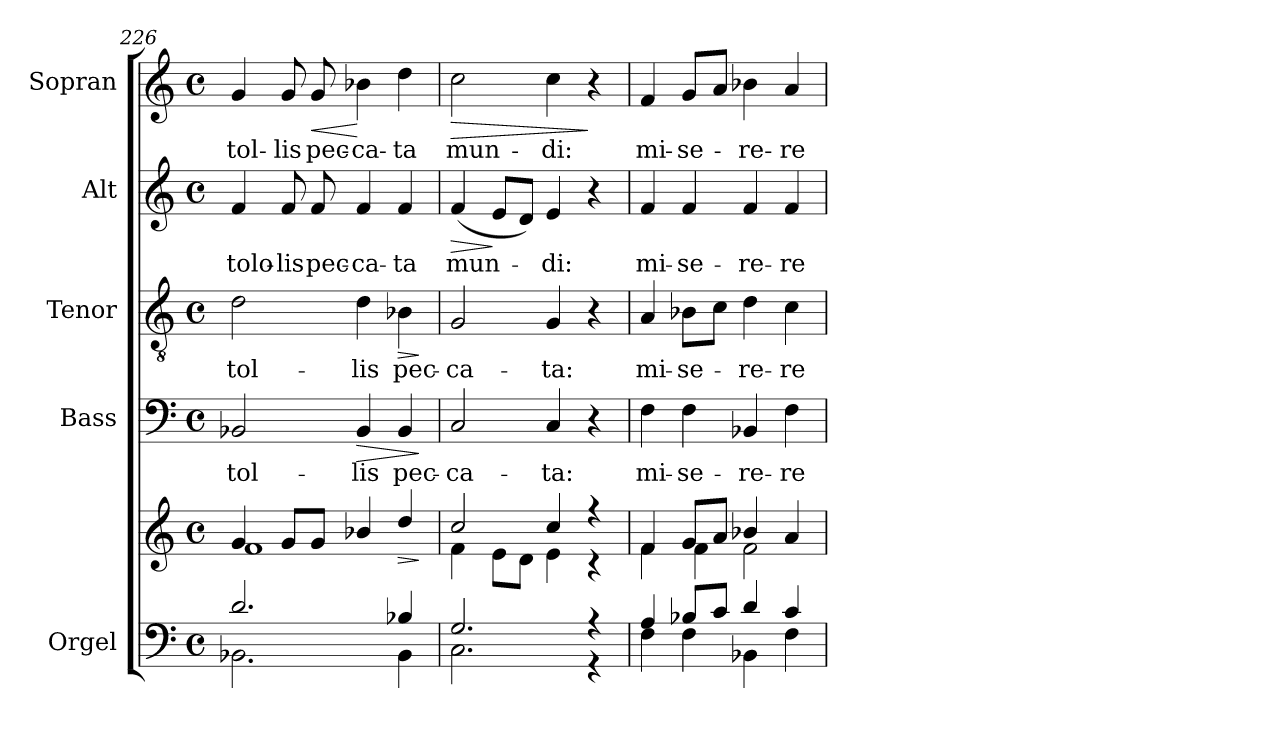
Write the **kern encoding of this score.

**kern	**kern	**dynam	**kern	**text	**dynam	**kern	**text	**dynam	**kern	**text	**dynam	**kern	**text	**dynam
*part5	*part5	*part5	*part4	*part4	*part4	*part3	*part3	*part3	*part2	*part2	*part2	*part1	*part1	*part1
*staff6	*staff5	*staff5/6	*staff4	*staff4	*staff4	*staff3	*staff3	*staff3	*staff2	*staff2	*staff2	*staff1	*staff1	*staff1
*I"Orgel	*	*	*I"Bass	*	*	*I"Tenor	*	*	*I"Alt	*	*	*I"Sopran	*	*
*I'Org.	*	*	*I'B.	*	*	*I'T.	*	*	*I'A.	*	*	*I'S.	*	*
!!LO:PB:g=z
*clefF4	*clefG2	*	*clefF4	*	*	*clefGv2	*	*	*clefG2	*	*	*clefG2	*	*
*k[]	*k[]	*	*k[]	*	*	*k[]	*	*	*k[]	*	*	*k[]	*	*
*C:	*C:	*	*C:	*	*	*C:	*	*	*C:	*	*	*C:	*	*
*M4/4	*M4/4	*	*M4/4	*	*	*M4/4	*	*	*M4/4	*	*	*M4/4	*	*
*met(c)	*met(c)	*	*met(c)	*	*	*met(c)	*	*	*met(c)	*	*	*met(c)	*	*
=226	=226	=226	=226	=226	=226	=226	=226	=226	=226	=226	=226	=226	=226	=226
*^	*^	*	*	*	*	*	*	*	*	*	*	*	*	*
!	!	!	!	!	!	!LO:LY:b	!	!	!LO:LY:b	!	!	!LO:LY:b	!	!	!LO:LY:b	!
2.d/	2.BB-X\	4g/	1f	.	2BB-X/	tol-	.	2d\	tol-	.	4f/	tolo-	.	4g/	tol-	.
!	!	!	!	!	!	!	!	!	!	!	!	!LO:LY:b	!	!	!LO:LY:b	!
.	.	8g/L	.	.	.	.	.	.	.	.	8f/	-lis	.	8g/	-lis	.
!	!	!	!	!	!	!	!	!	!	!	!	!LO:LY:b	!	!	!LO:LY:b	!LO:HP:b
.	.	8g/J	.	.	.	.	.	.	.	.	8f/	pec-	.	8g/	pec-	<
!	!	!	!	!	!	!LO:LY:b	!LO:HP:b	!	!LO:LY:b	!	!	!LO:LY:b	!	!	!LO:LY:b	!
.	.	4b-X/	.	.	4BB-/	-lis	>	4d\	-lis	.	4f/	-ca-	.	4b-X\	-ca-	[
!	!	!	!	!LO:HP:b	!	!LO:LY:b	!	!	!LO:LY:b	!LO:HP:b	!	!LO:LY:b	!	!	!LO:LY:b	!
4B-X/	4BB-\	4dd/	.	>	4BB-/	pec-	.	4B-X\	pec-	>	4f/	-ta	.	4dd\	-ta	.
*v	*v	*	*	*	*	*	*	*	*	*	*	*	*	*	*	*
*	*v	*v	*	*	*	*	*	*	*	*	*	*	*	*	*
.	.	]	.	.	]	.	.	]	.	.	.	.	.	.
=227	=227	=227	=227	=227	=227	=227	=227	=227	=227	=227	=227	=227	=227	=227
*^	*^	*	*	*	*	*	*	*	*	*	*	*	*	*
!	!	!	!	!	!	!LO:LY:b	!	!	!LO:LY:b	!	!	!LO:LY:b	!LO:HP:b	!	!LO:LY:b	!LO:HP:b
2.G/	2.C\	2cc/	4f\	.	2C/	-ca-	.	2G/	-ca-	.	(<4f/	mun-	>	2cc\	mun-	>
.	.	.	8e\L	.	.	.	.	.	.	.	8e/L	.	]	.	.	.
.	.	.	8d\J	.	.	.	.	.	.	.	8d/J)	.	.	.	.	.
!	!	!	!	!	!	!LO:LY:b	!	!	!LO:LY:b	!	!	!LO:LY:b	!	!	!LO:LY:b	!
.	.	4cc/	4e\	.	4C/	-ta:	.	4G/	-ta:	.	4e/	-di:	.	4cc\	-di:	.
4r	4r	4r	4r	.	4r	.	.	4r	.	.	4r	.	.	4r	.	]
=228	=228	=228	=228	=228	=228	=228	=228	=228	=228	=228	=228	=228	=228	=228	=228	=228
!	!	!	!	!	!	!LO:LY:b	!	!	!LO:LY:b	!	!	!LO:LY:b	!	!	!LO:LY:b	!
4A/	4F\	4f/	4f\	.	4F\	mi-	.	4A/	mi-	.	4f/	mi-	.	4f/	mi-	.
!	!	!	!	!	!	!LO:LY:b	!	!	!LO:LY:b	!	!	!LO:LY:b	!	!	!LO:LY:b	!
8B-X/L	4F\	8g/L	4f\	.	4F\	-se-	.	8B-X\L	-se-	.	4f/	-se-	.	8g/L	-se-	.
8c/J	.	8a/J	.	.	.	.	.	8c\J	.	.	.	.	.	8a/J	.	.
!	!	!	!	!	!	!LO:LY:b	!	!	!LO:LY:b	!	!	!LO:LY:b	!	!	!LO:LY:b	!
4d/	4BB-X\	4b-X/	2f\	.	4BB-X/	-re-	.	4d\	-re-	.	4f/	-re-	.	4b-X\	-re-	.
!	!	!	!	!	!	!LO:LY:b	!	!	!LO:LY:b	!	!	!LO:LY:b	!	!	!LO:LY:b	!
4c/	4F\	4a/	.	.	4F\	-re	.	4c\	-re	.	4f/	-re	.	4a/	-re	.
*v	*v	*	*	*	*	*	*	*	*	*	*	*	*	*	*	*
*	*v	*v	*	*	*	*	*	*	*	*	*	*	*	*	*
=	=	=	=	=	=	=	=	=	=	=	=	=	=	=
*-	*-	*-	*-	*-	*-	*-	*-	*-	*-	*-	*-	*-	*-	*-
